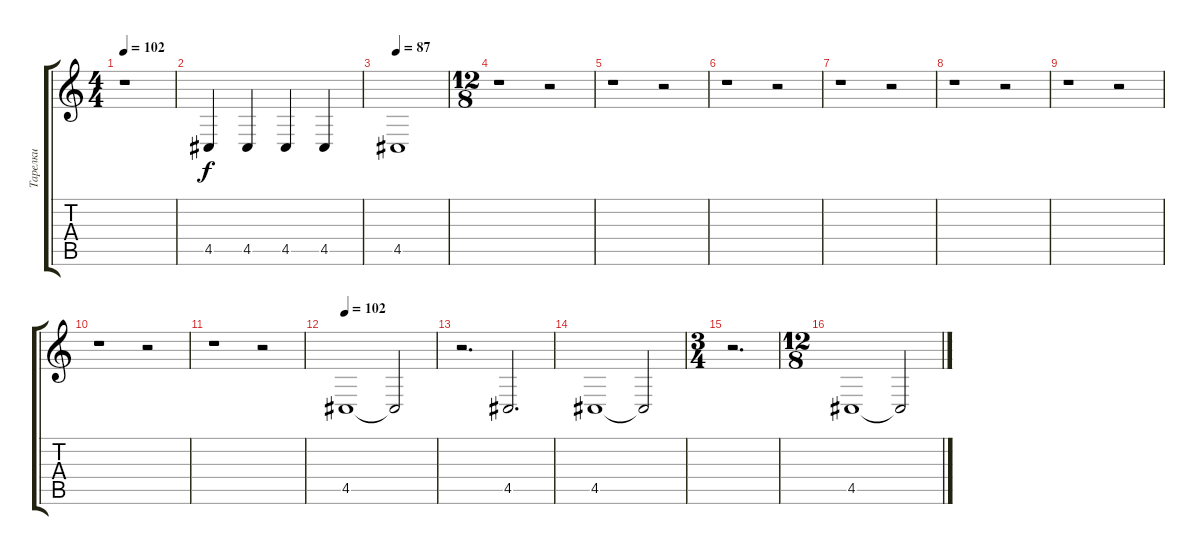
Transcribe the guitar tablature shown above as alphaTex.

\track ("Тарелки" "Тарелки") {instrument acousticgrandpiano}
\staff {score tabs}
\tuning (E4 B3 G3 D3 A2 E2) {hide}
\ts (4 4)
\tempo 102
\clef g2
\ks c
r.1{dy f} |
4.5.4 4.5.4 4.5.4 4.5.4 |
\tempo 87
4.5.1 |
\ts (12 8)
r.1 r.2 |
r.1 r.2 |
r.1 r.2 |
r.1 r.2 |
r.1 r.2 |
r.1 r.2 |
r.1 r.2 |
r.1 r.2 |
\tempo 102
4.5.1 4.5{t}.2 |
r.2{d} 4.5.2{d} |
4.5.1 4.5{t}.2 |
\ts (3 4)
r.2{d} |
\ts (12 8)
4.5.1 4.5{t}.2
